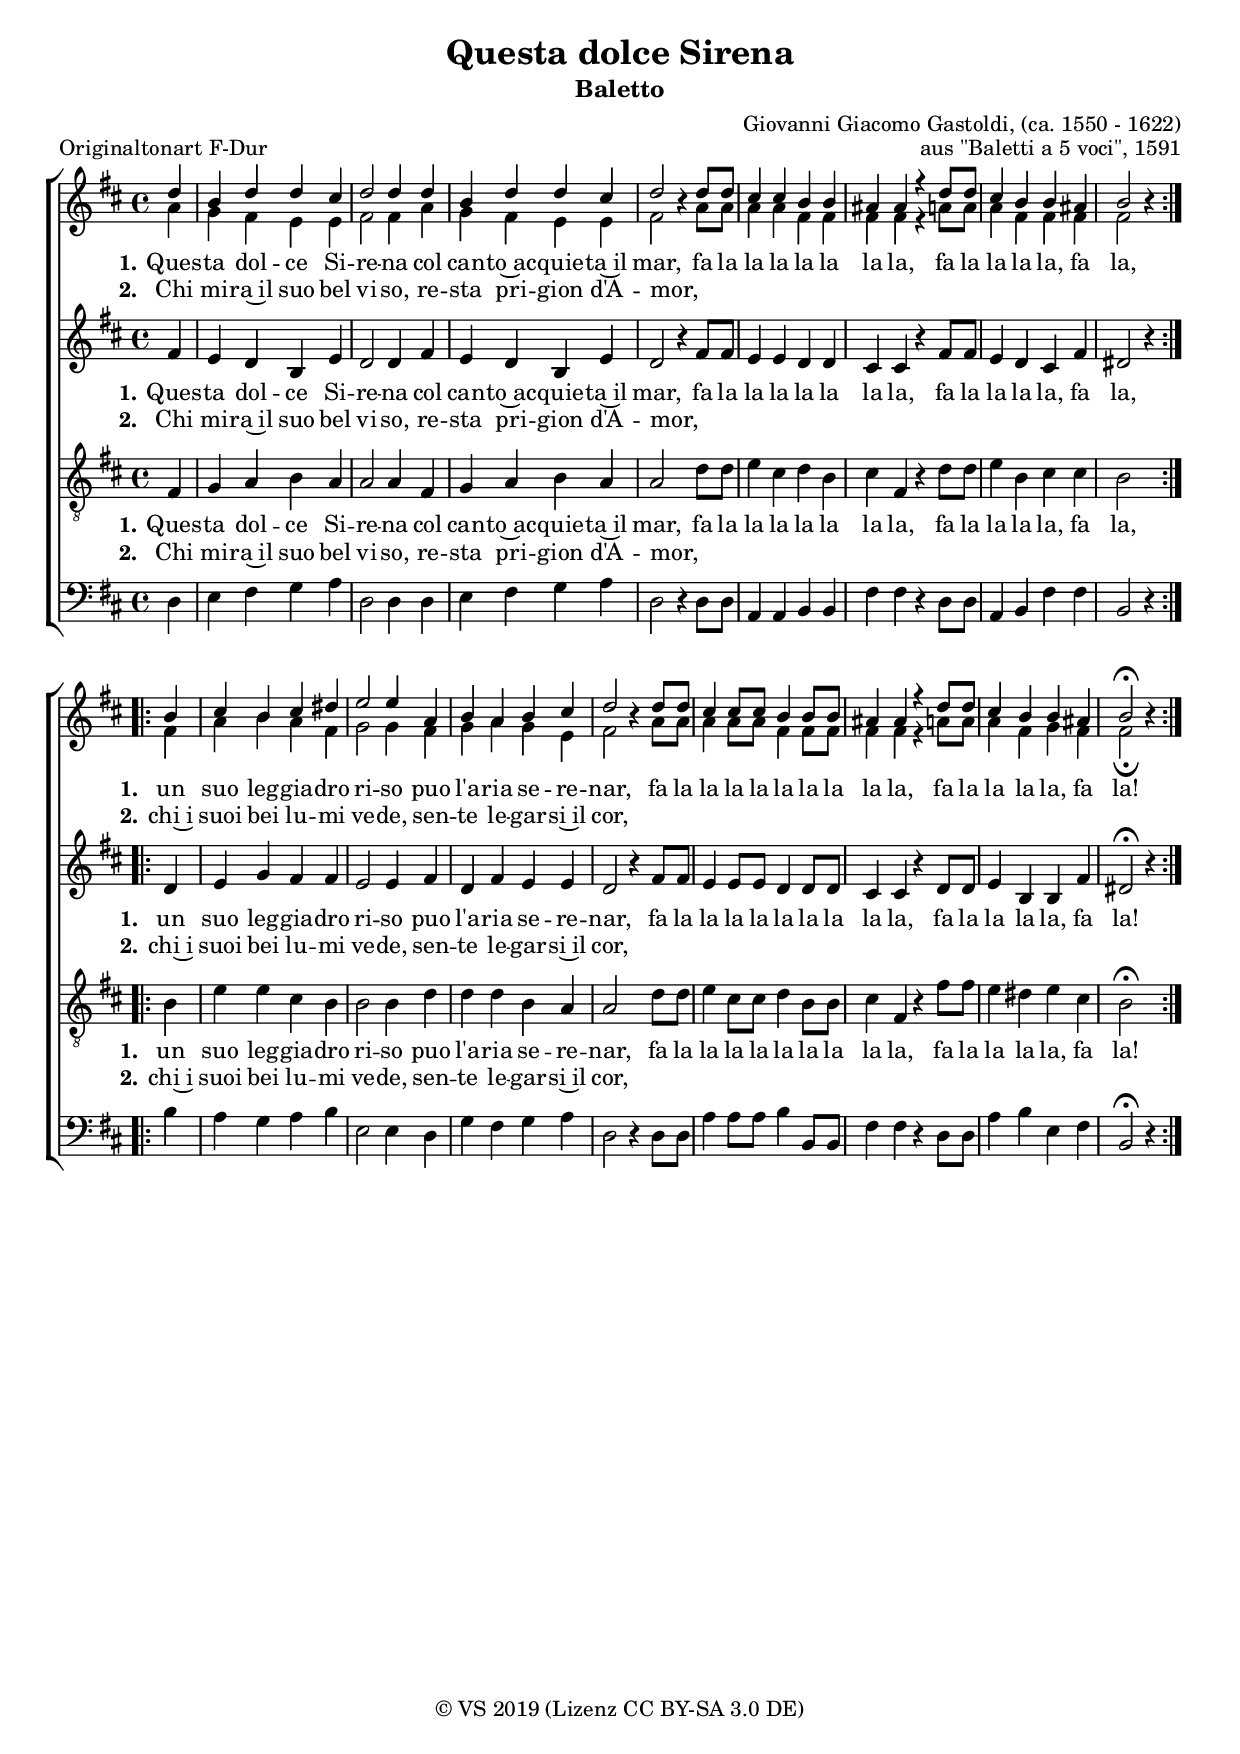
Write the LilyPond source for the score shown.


\version "2.18.2"

\language "deutsch"

#(set-global-staff-size 18.5)

\paper {
	#(include-special-characters)
	#(set-paper-size "a4")
	indent = 0
%	system-system-spacing = #'((padding . 0) (basic-distance . 10))
%	ragged-last-bottom = ##f
%	ragged-bottom = ##f
%	print-all-headers = ##t
%	top-markup-spacing #'basic-distance = #5
}

\header {
    title = "Questa dolce Sirena"
    subtitle = "Baletto"
    composer = "Giovanni Giacomo Gastoldi, (ca. 1550 - 1622)"
    opus = "aus \"Baletti a 5 voci\", 1591"
    piece = "Originaltonart F-Dur"
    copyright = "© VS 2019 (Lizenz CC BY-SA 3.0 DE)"
	% Voreingestellte LilyPond-Tagline entfernen
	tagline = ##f
}

\layout {
    \context { \Score
        skipBars = ##t
    }
}

SopranoOne = \relative f'' {
  \voiceOne
  \clef "treble"
  \key d \major
  \time 4/4
  \partial 4
  \repeat volta 2 {
    d4 |
    h d d cis |
    d2 d4 d |
    h d d cis |
    d2 s4 d8 d |
    cis4 cis h h |
    ais ais r d8 d |
    cis4 h h ais |
    h2 s4 
  }
    \repeat volta 2 {
    h |
    cis h cis dis |
    e2 e4 a, |
    h a h cis |
    d2 s4 d8 d |
    cis4 cis8 cis h4 h8 h |
    ais4 ais r d8 d |
    cis4 h h ais |
    h2\fermata s4
  }
}

SopranoTwo =  \relative c'' {
  \voiceTwo
  \clef "treble"
  \key d \major
  \time 4/4
  \partial 4
  \repeat volta 2 {
    a4 |
    g fis e e |
    fis2 fis4 a |
    g fis e e |
    fis2 h4\rest a8 a |
    a4 a fis fis |
    fis fis r a8 a |
    a4 fis fis fis |
    fis2 h4\rest 
  }
    \repeat volta 2 {
    fis |
    a h a fis |
    g2 g4 fis |
    g a g e |
    fis2 h4\rest a8 a |
    a4 a8 a fis4 fis8 fis |
    fis4 fis r a8 a |
    a4 fis g fis |
    fis2\fermata h4\rest 
  }
}

Alto = \relative a' {
  \clef "treble"
  \key d \major
  \time 4/4
  \partial 4
  \repeat volta 2 {
    fis4 |
    e d h e |
    d2 d4 fis |
    e d h e |
    d2 r4 fis8 fis |
    e4 e d d |
    cis cis r fis8 fis |
    e4 d cis fis |
    dis2 r4
  }
	\repeat volta 2 {
    dis |
    e g fis fis |
    e2 e4 fis |
    d fis e e |
    d2 r4 fis8 fis |
    e4 e8 e d4 d8 d |
    cis4 cis r d8 d |
    e4 h h fis' |
    dis2\fermata r4 
  }
}

Tenor = \relative a {
  \clef "treble_8"
  \key d \major
  \time 4/4
  \partial 4
  \repeat volta 2 {
	fis4 |
    g a h a |
    a2 a4 fis |
    g a h a |
    a2 s4 d8 d |
    e4 cis d h |
    cis fis, r d'8 d |
    e4 h cis cis |
    h2 s4
  }
  \repeat volta 2 {
    h |
    e e cis h |
    h2 h4 d |
    d d h a |
    a2 s4 d8 d |
    e4 cis8 cis d4 h8 h |
    cis4 fis, r fis'8 fis |
    e4 dis e cis |
    h2\fermata s4
  }
}

Bass =  \relative f {
	\clef "bass"
	\key d \major
	\time 4/4
	\partial 4
	\repeat volta 2 {
		d4 |
	    e fis g a |
	    d,2 d4 d |
	    e fis g a |
	    d,2 d4\rest d8 d |
	    a4 a h h |
	    fis' fis r d8 d |
	    a4 h fis' fis |
	    h,2 d4\rest
	}
	\repeat volta 2 {
	    h' |
	    a g a h |
	    e,2 e4 d |
	    g fis g a |
	    d,2 d4\rest d8 d |
	    a'4 a8 a h4 h,8 h |
	    fis'4 fis r d8 d |
	    a'4 h e, fis |
	    h,2\fermata d4\rest
	}
}

LyricsOne =  \lyricmode {
	\set stanza = #"1."
	Ques -- ta dol -- ce Si -- re -- na
	col can -- to~ac -- quie -- ta~il mar,
	
	fa la la la la la la la,
	fa la la la la, fa la,
	
	\set stanza = #"1."
	un suo leg -- gia -- dro ri -- so
	puo l'a -- ria se -- re -- nar,
	
	fa la la la la la la la la la,
	fa la la la la, fa la!
}

LyricsTwo = \lyricmode {
	\set stanza = #"2."
	Chi mi -- ra~il suo bel vi -- so,
	re -- sta pri -- gion d'A -- mor,
	
	_ _ _ _ _ _ _ _
	_ _ _ _ _ _ _

	\set stanza = #"2."
	chi~i suoi bei lu -- mi ve -- de,
	sen -- te le -- gar -- si~il cor,
}

% The score definition
\score {
    <<
        \new ChoirStaff <<
            \new Staff <<
            	\new Voice = "SopranoOne" \SopranoOne
            	\new Voice = "SopranoTwo" \SopranoTwo
                >>
            \new Lyrics \lyricsto "SopranoOne" \LyricsOne
            \new Lyrics \lyricsto "SopranoOne" \LyricsTwo
            \new Staff <<
            	\new Voice = "Alto" \Alto
                >>
            \new Lyrics \lyricsto "Alto" \LyricsOne
            \new Lyrics \lyricsto "Alto" \LyricsTwo
            \new Staff <<
            	\new Voice = "Tenor" \Tenor
                >>
            \new Lyrics \lyricsto "Tenor" \LyricsOne
            \new Lyrics \lyricsto "Tenor" \LyricsTwo
            \new Staff <<
            	\new Voice = "Bass" \Bass
                >>
            >>
        >>
    \layout {}
    \midi {}
    }

